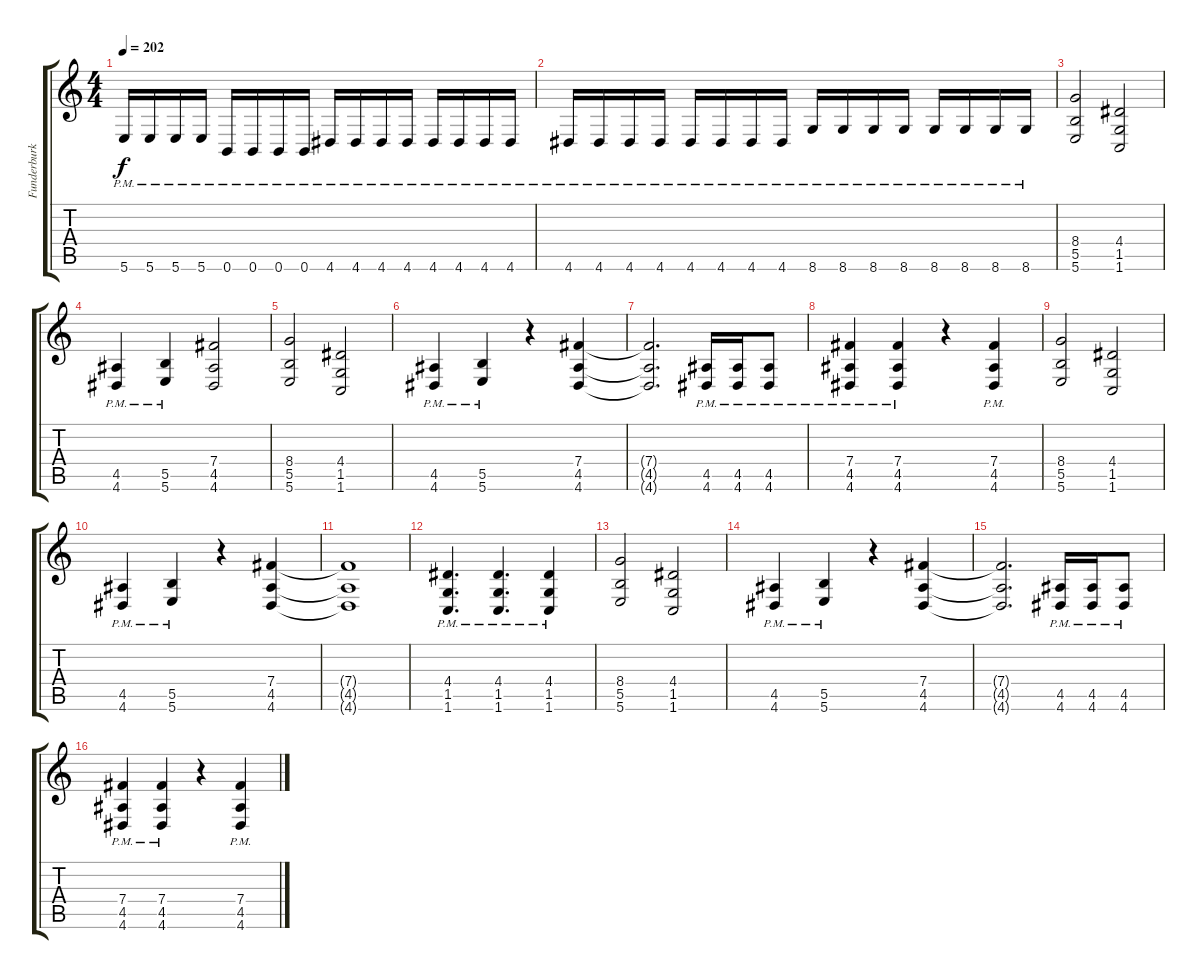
\track ("Funderburk Rhythm" "Funderburk") {instrument overdrivenguitar}
\staff {score tabs}
\tuning (Db4 Ab3 E3 B2 Gb2 B1) {hide}
\ts (4 4)
\tempo 202
\clef g2
\ks c
5.6{pm}.16{dy f} 5.6{pm}.16 5.6{pm}.16 5.6{pm}.16 0.6{pm}.16 0.6{pm}.16 0.6{pm}.16 0.6{pm}.16 4.6{pm}.16 4.6{pm}.16 4.6{pm}.16 4.6{pm}.16 4.6{pm}.16 4.6{pm}.16 4.6{pm}.16 4.6{pm}.16 |
4.6{pm}.16 4.6{pm}.16 4.6{pm}.16 4.6{pm}.16 4.6{pm}.16 4.6{pm}.16 4.6{pm}.16 4.6{pm}.16 8.6{pm}.16 8.6{pm}.16 8.6{pm}.16 8.6{pm}.16 8.6{pm}.16 8.6{pm}.16 8.6{pm}.16 8.6{pm}.16 |
(8.4 5.5 5.6).2 (4.4 1.5 1.6).2 |
(4.5{pm} 4.6{pm}).4 (5.5{pm} 5.6{pm}).4 (7.4 4.5 4.6).2 |
(8.4 5.5 5.6).2 (4.4 1.5 1.6).2 |
(4.5{pm} 4.6{pm}).4 (5.5{pm} 5.6{pm}).4 r.4 (7.4 4.5 4.6).4 |
(7.4{t} 4.5{t} 4.6{t}).2{d} (4.5{pm} 4.6{pm}).16 (4.5{pm} 4.6{pm}).16 (4.5{pm} 4.6{pm}).8 |
(7.4{pm} 4.5{pm} 4.6{pm}).4 (7.4{pm} 4.5{pm} 4.6{pm}).4 r.4 (7.4{pm} 4.5{pm} 4.6{pm}).4 |
(8.4 5.5 5.6).2 (4.4 1.5 1.6).2 |
(4.5{pm} 4.6{pm}).4 (5.5{pm} 5.6{pm}).4 r.4 (7.4 4.5 4.6).4 |
(7.4{t} 4.5{t} 4.6{t}).1 |
(4.4{pm} 1.5{pm} 1.6{pm}).4{d} (4.4{pm} 1.5{pm} 1.6{pm}).4{d} (4.4{pm} 1.5{pm} 1.6{pm}).4 |
(8.4 5.5 5.6).2 (4.4 1.5 1.6).2 |
(4.5{pm} 4.6{pm}).4 (5.5{pm} 5.6{pm}).4 r.4 (7.4 4.5 4.6).4 |
(7.4{t} 4.5{t} 4.6{t}).2{d} (4.5{pm} 4.6{pm}).16 (4.5{pm} 4.6{pm}).16 (4.5{pm} 4.6{pm}).8 |
(7.4{pm} 4.5{pm} 4.6{pm}).4 (7.4{pm} 4.5{pm} 4.6{pm}).4 r.4 (7.4{pm} 4.5{pm} 4.6{pm}).4
